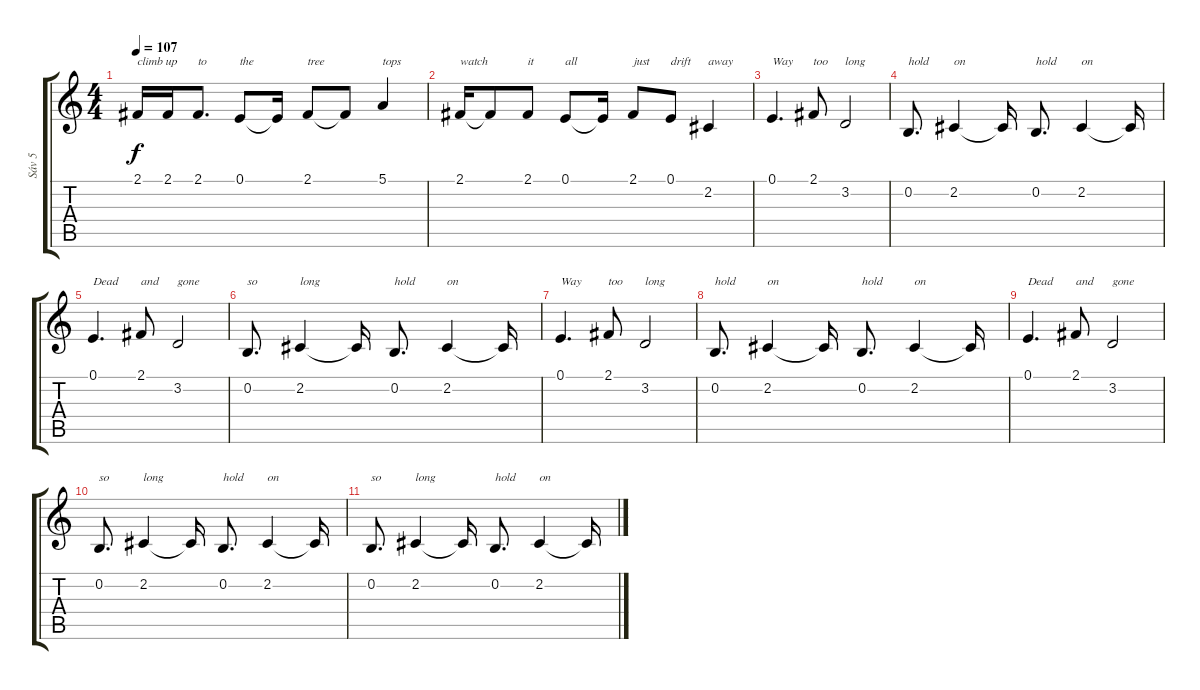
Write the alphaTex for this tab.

\track ("Sáv 5" "Sáv 5") {instrument lead6voice}
\staff {score tabs}
\tuning (E4 B3 G3 D3 A2 E2) {hide}
\ts (4 4)
\tempo 107
\clef g2
\ks c
2.1.16{txt "climb up" dy f} 2.1.16 2.1.8{d txt "to"} 0.1.8{txt "the"} 0.1{t}.16 2.1.8{txt "tree"} 2.1{t}.8 5.1.4{txt "tops"} |
2.1.16{txt "watch"} 2.1{t}.8 2.1.8{txt "it"} 0.1.8{txt "all"} 0.1{t}.16 2.1.8{txt "just"} 0.1.8{txt "drift"} 2.2.4{txt "away"} |
0.1.4{d txt "Way"} 2.1.8{txt "too"} 3.2.2{txt "long"} |
0.2.8{d txt "hold"} 2.2.4{txt "on"} 2.2{t}.16 0.2.8{d txt "hold"} 2.2.4{txt "on"} 2.2{t}.16 |
0.1.4{d txt "Dead"} 2.1.8{txt "and"} 3.2.2{txt "gone"} |
0.2.8{d txt "so "} 2.2.4{txt "long"} 2.2{t}.16 0.2.8{d txt "hold"} 2.2.4{txt "on"} 2.2{t}.16 |
0.1.4{d txt "Way"} 2.1.8{txt "too"} 3.2.2{txt "long"} |
0.2.8{d txt "hold"} 2.2.4{txt "on"} 2.2{t}.16 0.2.8{d txt "hold"} 2.2.4{txt "on"} 2.2{t}.16 |
0.1.4{d txt "Dead"} 2.1.8{txt "and"} 3.2.2{txt "gone"} |
0.2.8{d txt "so "} 2.2.4{txt "long"} 2.2{t}.16 0.2.8{d txt "hold"} 2.2.4{txt "on"} 2.2{t}.16 |
0.2.8{d txt "so "} 2.2.4{txt "long"} 2.2{t}.16 0.2.8{d txt "hold"} 2.2.4{txt "on"} 2.2{t}.16
